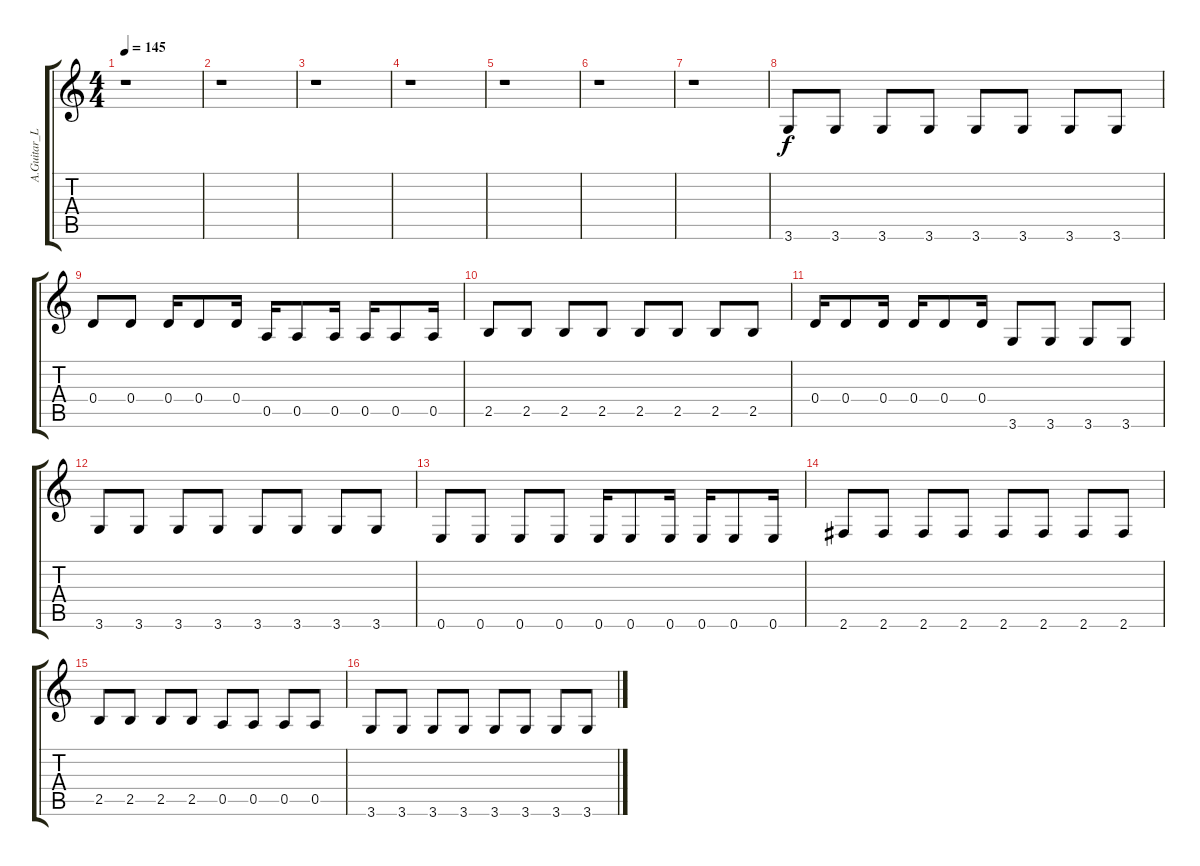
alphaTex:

\track ("A.Guitar_L" "A.Guitar_L") {instrument acousticguitarsteel}
\staff {score tabs}
\tuning (E4 B3 G3 D3 A2 E2) {hide}
\ts (4 4)
\tempo 145
\clef g2
\ks c
r.1{dy f} |
r.1 |
r.1 |
r.1 |
r.1 |
r.1 |
r.1 |
3.6.8 3.6.8 3.6.8 3.6.8 3.6.8 3.6.8 3.6.8 3.6.8 |
0.4.8 0.4.8 0.4.16 0.4.8 0.4.16 0.5.16 0.5.8 0.5.16 0.5.16 0.5.8 0.5.16 |
2.5.8 2.5.8 2.5.8 2.5.8 2.5.8 2.5.8 2.5.8 2.5.8 |
0.4.16 0.4.8 0.4.16 0.4.16 0.4.8 0.4.16 3.6.8 3.6.8 3.6.8 3.6.8 |
3.6.8 3.6.8 3.6.8 3.6.8 3.6.8 3.6.8 3.6.8 3.6.8 |
0.6.8 0.6.8 0.6.8 0.6.8 0.6.16 0.6.8 0.6.16 0.6.16 0.6.8 0.6.16 |
2.6.8 2.6.8 2.6.8 2.6.8 2.6.8 2.6.8 2.6.8 2.6.8 |
2.5.8 2.5.8 2.5.8 2.5.8 0.5.8 0.5.8 0.5.8 0.5.8 |
3.6.8 3.6.8 3.6.8 3.6.8 3.6.8 3.6.8 3.6.8 3.6.8
